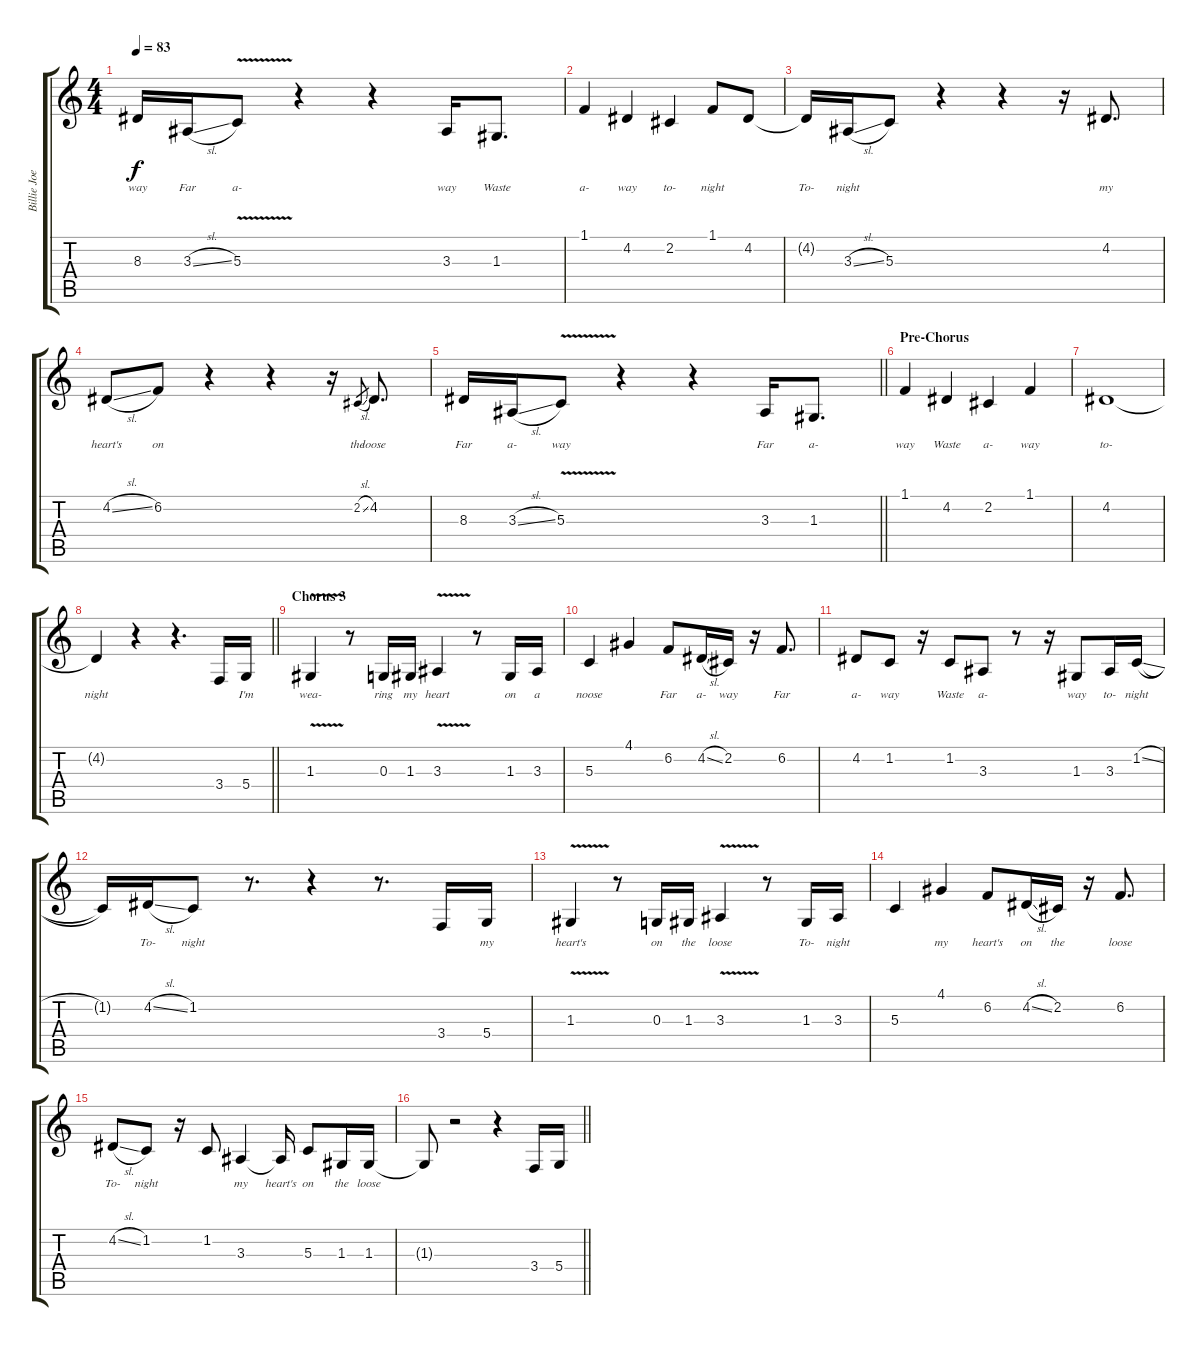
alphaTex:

\track ("Billie Joe Armstrong [Vocals]" "Billie Joe") {instrument clarinet}
\staff {score tabs}
\tuning (E4 B3 G3 D3 A2 E2) {hide}
\ts (4 4)
\tempo 83
\clef g2
\ks c
8.3.16{lyrics (0 "way") lyrics (1 "") lyrics (2 "") lyrics (3 "") lyrics (4 "") dy f} 3.3{sl}.16{lyrics (0 "Far") lyrics (1 "") lyrics (2 "") lyrics (3 "") lyrics (4 "")} 5.3{v}.8{lyrics (0 "a-") lyrics (1 "") lyrics (2 "") lyrics (3 "") lyrics (4 "")} r.4 r.4 3.3.16{lyrics (0 "way") lyrics (1 "") lyrics (2 "") lyrics (3 "") lyrics (4 "")} 1.3.8{d lyrics (0 "Waste") lyrics (1 "") lyrics (2 "") lyrics (3 "") lyrics (4 "")} |
1.1.4{lyrics (0 "a-") lyrics (1 "") lyrics (2 "") lyrics (3 "") lyrics (4 "")} 4.2.4{lyrics (0 "way") lyrics (1 "") lyrics (2 "") lyrics (3 "") lyrics (4 "")} 2.2.4{lyrics (0 "to-") lyrics (1 "") lyrics (2 "") lyrics (3 "") lyrics (4 "")} 1.1.8{lyrics (0 "night") lyrics (1 "") lyrics (2 "") lyrics (3 "") lyrics (4 "")} 4.2.8{lyrics (0 "") lyrics (1 "") lyrics (2 "") lyrics (3 "") lyrics (4 "")} |
4.2{t}.16{lyrics (0 "To-") lyrics (1 "") lyrics (2 "") lyrics (3 "") lyrics (4 "")} 3.3{sl}.16{lyrics (0 "night") lyrics (1 "") lyrics (2 "") lyrics (3 "") lyrics (4 "")} 5.3.8{lyrics (0 "") lyrics (1 "") lyrics (2 "") lyrics (3 "") lyrics (4 "")} r.4 r.4 r.16 4.2.8{d lyrics (0 "my") lyrics (1 "") lyrics (2 "") lyrics (3 "") lyrics (4 "")} |
4.2{sl}.8{lyrics (0 "heart's") lyrics (1 "") lyrics (2 "") lyrics (3 "") lyrics (4 "")} 6.2.8{lyrics (0 "on") lyrics (1 "") lyrics (2 "") lyrics (3 "") lyrics (4 "")} r.4 r.4 r.16 2.2{sl}.8{lyrics (0 "the") lyrics (1 "") lyrics (2 "") lyrics (3 "") lyrics (4 "") gr} 4.2.8{d lyrics (0 "loose") lyrics (1 "") lyrics (2 "") lyrics (3 "") lyrics (4 "")} |
\barLineRight lightlight
8.3.16{lyrics (0 "Far") lyrics (1 "") lyrics (2 "") lyrics (3 "") lyrics (4 "")} 3.3{sl}.16{lyrics (0 "a-") lyrics (1 "") lyrics (2 "") lyrics (3 "") lyrics (4 "")} 5.3{v}.8{lyrics (0 "way") lyrics (1 "") lyrics (2 "") lyrics (3 "") lyrics (4 "")} r.4 r.4 3.3.16{lyrics (0 "Far") lyrics (1 "") lyrics (2 "") lyrics (3 "") lyrics (4 "")} 1.3.8{d lyrics (0 "a-") lyrics (1 "") lyrics (2 "") lyrics (3 "") lyrics (4 "")} |
\section ("" "Pre-Chorus")
1.1.4{lyrics (0 "way") lyrics (1 "") lyrics (2 "") lyrics (3 "") lyrics (4 "")} 4.2.4{lyrics (0 "Waste") lyrics (1 "") lyrics (2 "") lyrics (3 "") lyrics (4 "")} 2.2.4{lyrics (0 "a-") lyrics (1 "") lyrics (2 "") lyrics (3 "") lyrics (4 "")} 1.1.4{lyrics (0 "way") lyrics (1 "") lyrics (2 "") lyrics (3 "") lyrics (4 "")} |
4.2.1{lyrics (0 "to-") lyrics (1 "") lyrics (2 "") lyrics (3 "") lyrics (4 "")} |
\barLineRight lightlight
4.2{t}.4{lyrics (0 "night") lyrics (1 "") lyrics (2 "") lyrics (3 "") lyrics (4 "")} r.4 r.4{d} 3.4.16{lyrics (0 "") lyrics (1 "") lyrics (2 "") lyrics (3 "") lyrics (4 "")} 5.4.16{lyrics (0 "I'm") lyrics (1 "") lyrics (2 "") lyrics (3 "") lyrics (4 "")} |
\section ("" "Chorus 3")
1.3{v}.4{lyrics (0 "wea-") lyrics (1 "") lyrics (2 "") lyrics (3 "") lyrics (4 "")} r.8 0.3.16{lyrics (0 "ring") lyrics (1 "") lyrics (2 "") lyrics (3 "") lyrics (4 "")} 1.3.16{lyrics (0 "my") lyrics (1 "") lyrics (2 "") lyrics (3 "") lyrics (4 "")} 3.3{v}.4{lyrics (0 "heart") lyrics (1 "") lyrics (2 "") lyrics (3 "") lyrics (4 "")} r.8 1.3.16{lyrics (0 "on") lyrics (1 "") lyrics (2 "") lyrics (3 "") lyrics (4 "")} 3.3.16{lyrics (0 "a") lyrics (1 "") lyrics (2 "") lyrics (3 "") lyrics (4 "")} |
5.3.4{lyrics (0 "noose") lyrics (1 "") lyrics (2 "") lyrics (3 "") lyrics (4 "")} 4.1.4{lyrics (0 "") lyrics (1 "") lyrics (2 "") lyrics (3 "") lyrics (4 "")} 6.2.8{lyrics (0 "Far") lyrics (1 "") lyrics (2 "") lyrics (3 "") lyrics (4 "")} 4.2{sl}.16{lyrics (0 "a-") lyrics (1 "") lyrics (2 "") lyrics (3 "") lyrics (4 "")} 2.2.16{lyrics (0 "way") lyrics (1 "") lyrics (2 "") lyrics (3 "") lyrics (4 "")} r.16 6.2.8{d lyrics (0 "Far") lyrics (1 "") lyrics (2 "") lyrics (3 "") lyrics (4 "")} |
4.2.8{lyrics (0 "a-") lyrics (1 "") lyrics (2 "") lyrics (3 "") lyrics (4 "")} 1.2.8{lyrics (0 "way") lyrics (1 "") lyrics (2 "") lyrics (3 "") lyrics (4 "")} r.16 1.2.8{lyrics (0 "Waste") lyrics (1 "") lyrics (2 "") lyrics (3 "") lyrics (4 "")} 3.3.8{lyrics (0 "a-") lyrics (1 "") lyrics (2 "") lyrics (3 "") lyrics (4 "")} r.8 r.16 1.3.8{lyrics (0 "way") lyrics (1 "") lyrics (2 "") lyrics (3 "") lyrics (4 "")} 3.3.16{lyrics (0 "to-") lyrics (1 "") lyrics (2 "") lyrics (3 "") lyrics (4 "")} 1.2{sl}.16{lyrics (0 "night") lyrics (1 "") lyrics (2 "") lyrics (3 "") lyrics (4 "")} |
1.2{t}.16{lyrics (0 "") lyrics (1 "") lyrics (2 "") lyrics (3 "") lyrics (4 "")} 4.2{sl}.16{lyrics (0 "To-") lyrics (1 "") lyrics (2 "") lyrics (3 "") lyrics (4 "")} 1.2.8{lyrics (0 "night") lyrics (1 "") lyrics (2 "") lyrics (3 "") lyrics (4 "")} r.8{d} r.4 r.8{d} 3.4.16{lyrics (0 "") lyrics (1 "") lyrics (2 "") lyrics (3 "") lyrics (4 "")} 5.4.16{lyrics (0 "my") lyrics (1 "") lyrics (2 "") lyrics (3 "") lyrics (4 "")} |
1.3{v}.4{lyrics (0 "heart's") lyrics (1 "") lyrics (2 "") lyrics (3 "") lyrics (4 "")} r.8 0.3.16{lyrics (0 "on") lyrics (1 "") lyrics (2 "") lyrics (3 "") lyrics (4 "")} 1.3.16{lyrics (0 "the") lyrics (1 "") lyrics (2 "") lyrics (3 "") lyrics (4 "")} 3.3{v}.4{lyrics (0 "loose") lyrics (1 "") lyrics (2 "") lyrics (3 "") lyrics (4 "")} r.8 1.3.16{lyrics (0 "To-") lyrics (1 "") lyrics (2 "") lyrics (3 "") lyrics (4 "")} 3.3.16{lyrics (0 "night") lyrics (1 "") lyrics (2 "") lyrics (3 "") lyrics (4 "")} |
5.3.4{lyrics (0 "") lyrics (1 "") lyrics (2 "") lyrics (3 "") lyrics (4 "")} 4.1.4{lyrics (0 "my") lyrics (1 "") lyrics (2 "") lyrics (3 "") lyrics (4 "")} 6.2.8{lyrics (0 "heart's") lyrics (1 "") lyrics (2 "") lyrics (3 "") lyrics (4 "")} 4.2{sl}.16{lyrics (0 "on") lyrics (1 "") lyrics (2 "") lyrics (3 "") lyrics (4 "")} 2.2.16{lyrics (0 "the") lyrics (1 "") lyrics (2 "") lyrics (3 "") lyrics (4 "")} r.16 6.2.8{d lyrics (0 "loose") lyrics (1 "") lyrics (2 "") lyrics (3 "") lyrics (4 "")} |
4.2{sl}.8{lyrics (0 "To-") lyrics (1 "") lyrics (2 "") lyrics (3 "") lyrics (4 "")} 1.2.8{lyrics (0 "night") lyrics (1 "") lyrics (2 "") lyrics (3 "") lyrics (4 "")} r.16 1.2.8{lyrics (0 "") lyrics (1 "") lyrics (2 "") lyrics (3 "") lyrics (4 "")} 3.3.4{lyrics (0 "my") lyrics (1 "") lyrics (2 "") lyrics (3 "") lyrics (4 "")} 3.3{t}.16{lyrics (0 "heart's") lyrics (1 "") lyrics (2 "") lyrics (3 "") lyrics (4 "")} 5.3.8{lyrics (0 "on") lyrics (1 "") lyrics (2 "") lyrics (3 "") lyrics (4 "")} 1.3.16{lyrics (0 "the") lyrics (1 "") lyrics (2 "") lyrics (3 "") lyrics (4 "")} 1.3.16{lyrics (0 "loose") lyrics (1 "") lyrics (2 "") lyrics (3 "") lyrics (4 "")} |
\barLineRight lightlight
1.3{t}.8 r.2 r.4 3.4.16 5.4.16
